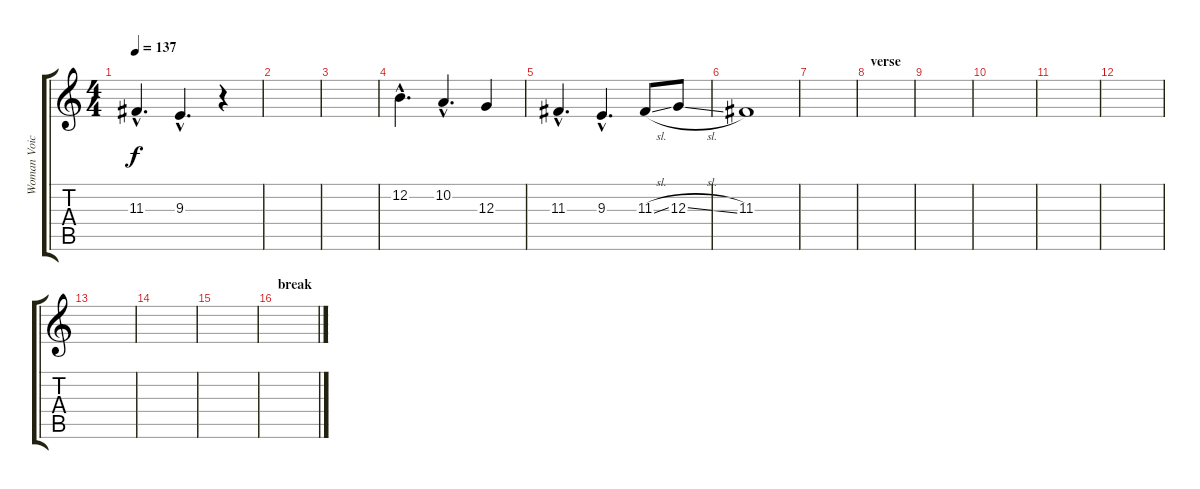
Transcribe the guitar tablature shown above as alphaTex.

\track ("Woman Voice" "Woman Voic") {instrument cello}
\staff {score tabs}
\tuning (E4 B3 G3 D3 A2 E2) {hide}
\ts (4 4)
\tempo 137
\clef g2
\ks c
11.3{hac}.4{d dy f} 9.3{hac}.4{d} r.4 |
|
|
12.2{hac}.4{d} 10.2{hac}.4{d} 12.3.4 |
11.3{hac}.4{d} 9.3{hac}.4{d} 11.3{sl}.8 12.3{sl}.8 |
11.3.1 |
|
\section ("" "verse")
|
|
|
|
|
|
|
|
\section ("" "break")
